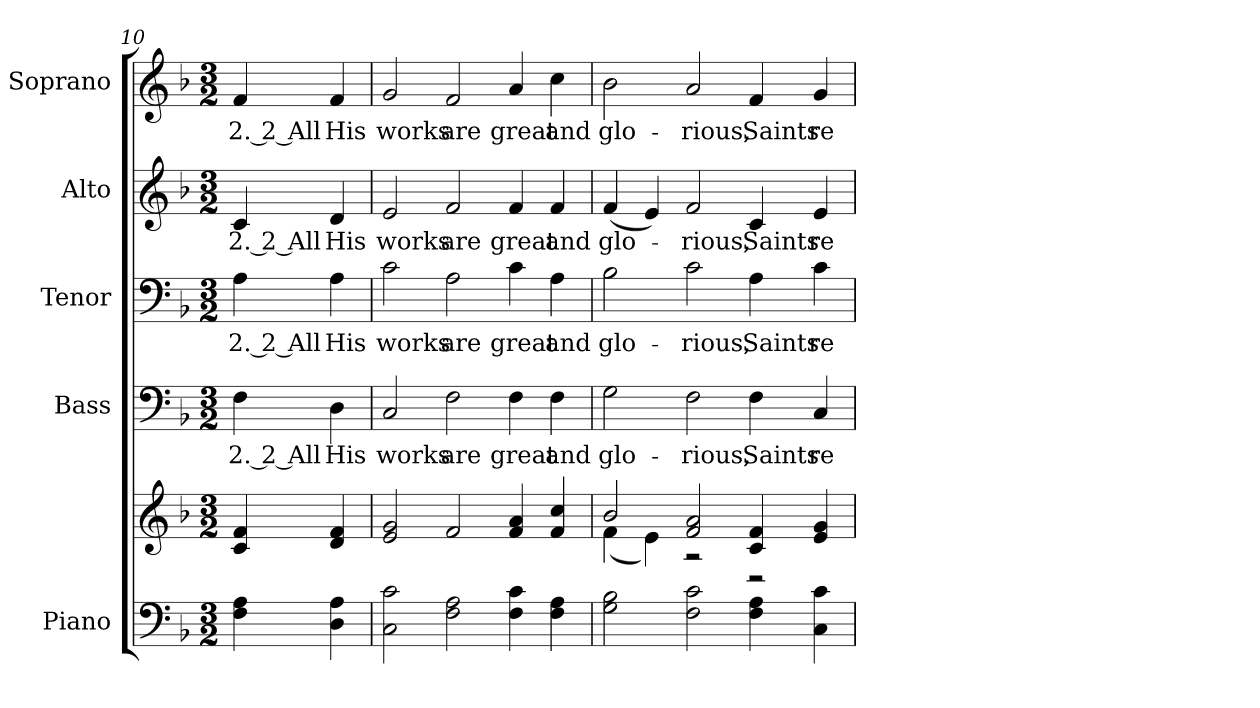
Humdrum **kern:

**kern	**kern	**kern	**text	**kern	**text	**kern	**text	**kern	**text
*part5	*part5	*part4	*part4	*part3	*part3	*part2	*part2	*part1	*part1
*staff6	*staff5	*staff4	*staff4	*staff3	*staff3	*staff2	*staff2	*staff1	*staff1
*I"Piano	*	*I"Bass	*	*I"Tenor	*	*I"Alto	*	*I"Soprano	*
*I'Pno.	*	*I'B.	*	*I'T.	*	*I'A.	*	*I'S.	*
*clefF4	*clefG2	*clefF4	*	*clefF4	*	*clefG2	*	*clefG2	*
*k[b-]	*k[b-]	*k[b-]	*	*k[b-]	*	*k[b-]	*	*k[b-]	*
*F:	*F:	*F:	*	*F:	*	*F:	*	*F:	*
*M3/2	*M3/2	*M3/2	*	*M3/2	*	*M3/2	*	*M3/2	*
=10	=10	=10	=10	=10	=10	=10	=10	=10	=10
!	!	!	!LO:LY:b:color=#000000	!	!	!	!	!	!
!	!	!	!	!	!LO:LY:b:color=#000000	!	!	!	!
!	!	!	!	!	!	!	!LO:LY:b:color=#000000	!	!
!	!	!	!	!	!	!	!	!	!LO:LY:b:color=#000000
4Fi\ 4Ai	4ci/ 4fi	4Fi\	2. 2 All	4Ai\	2. 2 All	4ci/	2. 2 All	4fi/	2. 2 All
!	!	!	!LO:LY:b:color=#000000	!	!	!	!	!	!
!	!	!	!	!	!LO:LY:b:color=#000000	!	!	!	!
!	!	!	!	!	!	!	!LO:LY:b:color=#000000	!	!
!	!	!	!	!	!	!	!	!	!LO:LY:b:color=#000000
4Di\ 4Ai	4di/ 4fi	4Di\	His	4Ai\	His	4di/	His	4fi/	His
!!LO:LB:g=z
=11	=11	=11	=11	=11	=11	=11	=11	=11	=11
!	!	!	!LO:LY:b:color=#000000	!	!	!	!	!	!
!	!	!	!	!	!LO:LY:b:color=#000000	!	!	!	!
!	!	!	!	!	!	!	!LO:LY:b:color=#000000	!	!
!	!	!	!	!	!	!	!	!	!LO:LY:b:color=#000000
2Ci\ 2ci	2ei/ 2gi	2Ci/	works	2ci\	works	2ei/	works	2gi/	works
!	!	!	!LO:LY:b:color=#000000	!	!	!	!	!	!
!	!	!	!	!	!LO:LY:b:color=#000000	!	!	!	!
!	!	!	!	!	!	!	!LO:LY:b:color=#000000	!	!
!	!	!	!	!	!	!	!	!	!LO:LY:b:color=#000000
2Fi\ 2Ai	2fi/	2Fi\	are	2Ai\	are	2fi/	are	2fi/	are
!	!	!	!LO:LY:b:color=#000000	!	!	!	!	!	!
!	!	!	!	!	!LO:LY:b:color=#000000	!	!	!	!
!	!	!	!	!	!	!	!LO:LY:b:color=#000000	!	!
!	!	!	!	!	!	!	!	!	!LO:LY:b:color=#000000
4Fi\ 4ci	4fi/ 4ai	4Fi\	great	4ci\	great	4fi/	great	4ai/	great
!	!	!	!LO:LY:b:color=#000000	!	!	!	!	!	!
!	!	!	!	!	!LO:LY:b:color=#000000	!	!	!	!
!	!	!	!	!	!	!	!LO:LY:b:color=#000000	!	!
!	!	!	!	!	!	!	!	!	!LO:LY:b:color=#000000
4Fi\ 4Ai	4fi/ 4cci	4Fi\	and	4Ai\	and	4fi/	and	4cci\	and
=12	=12	=12	=12	=12	=12	=12	=12	=12	=12
*	*^	*	*	*	*	*	*	*	*
!	!	!	!	!LO:LY:b:color=#000000	!	!	!	!	!	!
!	!	!	!	!	!	!LO:LY:b:color=#000000	!	!	!	!
!	!	!	!	!	!	!	!	!LO:LY:b:color=#000000	!	!
!	!	!	!	!	!	!	!	!	!	!LO:LY:b:color=#000000
2Gi\ 2B-i	2b-i/	(4fi\	2Gi\	glo-	2B-i\	glo-	(4fi/	glo-	2b-i\	glo-
.	.	4ei\)	.	.	.	.	4ei/)	.	.	.
!	!	!	!	!LO:LY:b:color=#000000	!	!	!	!	!	!
!	!	!	!	!	!	!LO:LY:b:color=#000000	!	!	!	!
!	!	!	!	!	!	!	!	!LO:LY:b:color=#000000	!	!
!	!	!	!	!	!	!	!	!	!	!LO:LY:b:color=#000000
2Fi\ 2ci	2fi/ 2ai	2r	2Fi\	-rious,	2ci\	-rious,	2fi/	-rious,	2ai/	-rious,
!	!	!	!	!LO:LY:b:color=#000000	!	!	!	!	!	!
!	!	!	!	!	!	!LO:LY:b:color=#000000	!	!	!	!
!	!	!	!	!	!	!	!	!LO:LY:b:color=#000000	!	!
!	!	!	!	!	!	!	!	!	!	!LO:LY:b:color=#000000
4Fi\ 4Ai	4ci/ 4fi	2r	4Fi\	Saints	4Ai\	Saints	4ci/	Saints	4fi/	Saints
!	!	!	!	!LO:LY:b:color=#000000	!	!	!	!	!	!
!	!	!	!	!	!	!LO:LY:b:color=#000000	!	!	!	!
!	!	!	!	!	!	!	!	!LO:LY:b:color=#000000	!	!
!	!	!	!	!	!	!	!	!	!	!LO:LY:b:color=#000000
4Ci\ 4ci	4ei/ 4gi	.	4Ci/	re-	4ci\	re-	4ei/	re-	4gi/	re-
*	*v	*v	*	*	*	*	*	*	*	*
=	=	=	=	=	=	=	=	=	=
*-	*-	*-	*-	*-	*-	*-	*-	*-	*-
